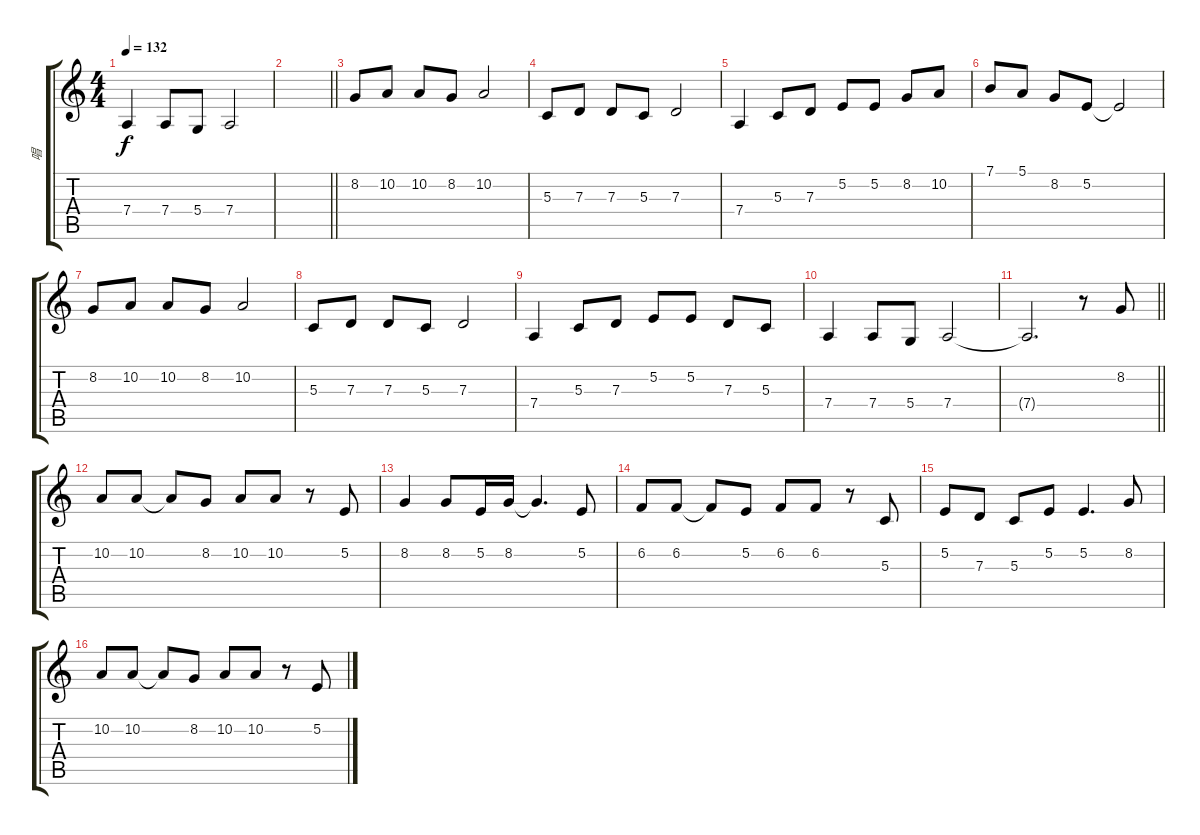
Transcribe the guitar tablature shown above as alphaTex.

\track ("唱" "唱") {instrument flute}
\staff {score tabs}
\tuning (E4 B3 G3 D3 A2 E2) {hide}
\ts (4 4)
\tempo 132
\clef g2
\ks c
7.4.4{dy f} 7.4.8 5.4.8 7.4.2 |
\barLineRight lightlight
|
8.2.8 10.2.8 10.2.8 8.2.8 10.2.2 |
5.3.8 7.3.8 7.3.8 5.3.8 7.3.2 |
7.4.4 5.3.8 7.3.8 5.2.8 5.2.8 8.2.8 10.2.8 |
7.1.8 5.1.8 8.2.8 5.2.8 5.2{t}.2 |
8.2.8 10.2.8 10.2.8 8.2.8 10.2.2 |
5.3.8 7.3.8 7.3.8 5.3.8 7.3.2 |
7.4.4 5.3.8 7.3.8 5.2.8 5.2.8 7.3.8 5.3.8 |
7.4.4 7.4.8 5.4.8 7.4.2 |
\barLineRight lightlight
7.4{t}.2{d} r.8 8.2.8 |
10.2.8 10.2.8 10.2{t}.8 8.2.8 10.2.8 10.2.8 r.8 5.2.8 |
8.2.4 8.2.8 5.2.16 8.2.16 8.2{t}.4{d} 5.2.8 |
6.2.8 6.2.8 6.2{t}.8 5.2.8 6.2.8 6.2.8 r.8 5.3.8 |
5.2.8 7.3.8 5.3.8 5.2.8 5.2.4{d} 8.2.8 |
10.2.8 10.2.8 10.2{t}.8 8.2.8 10.2.8 10.2.8 r.8 5.2.8
